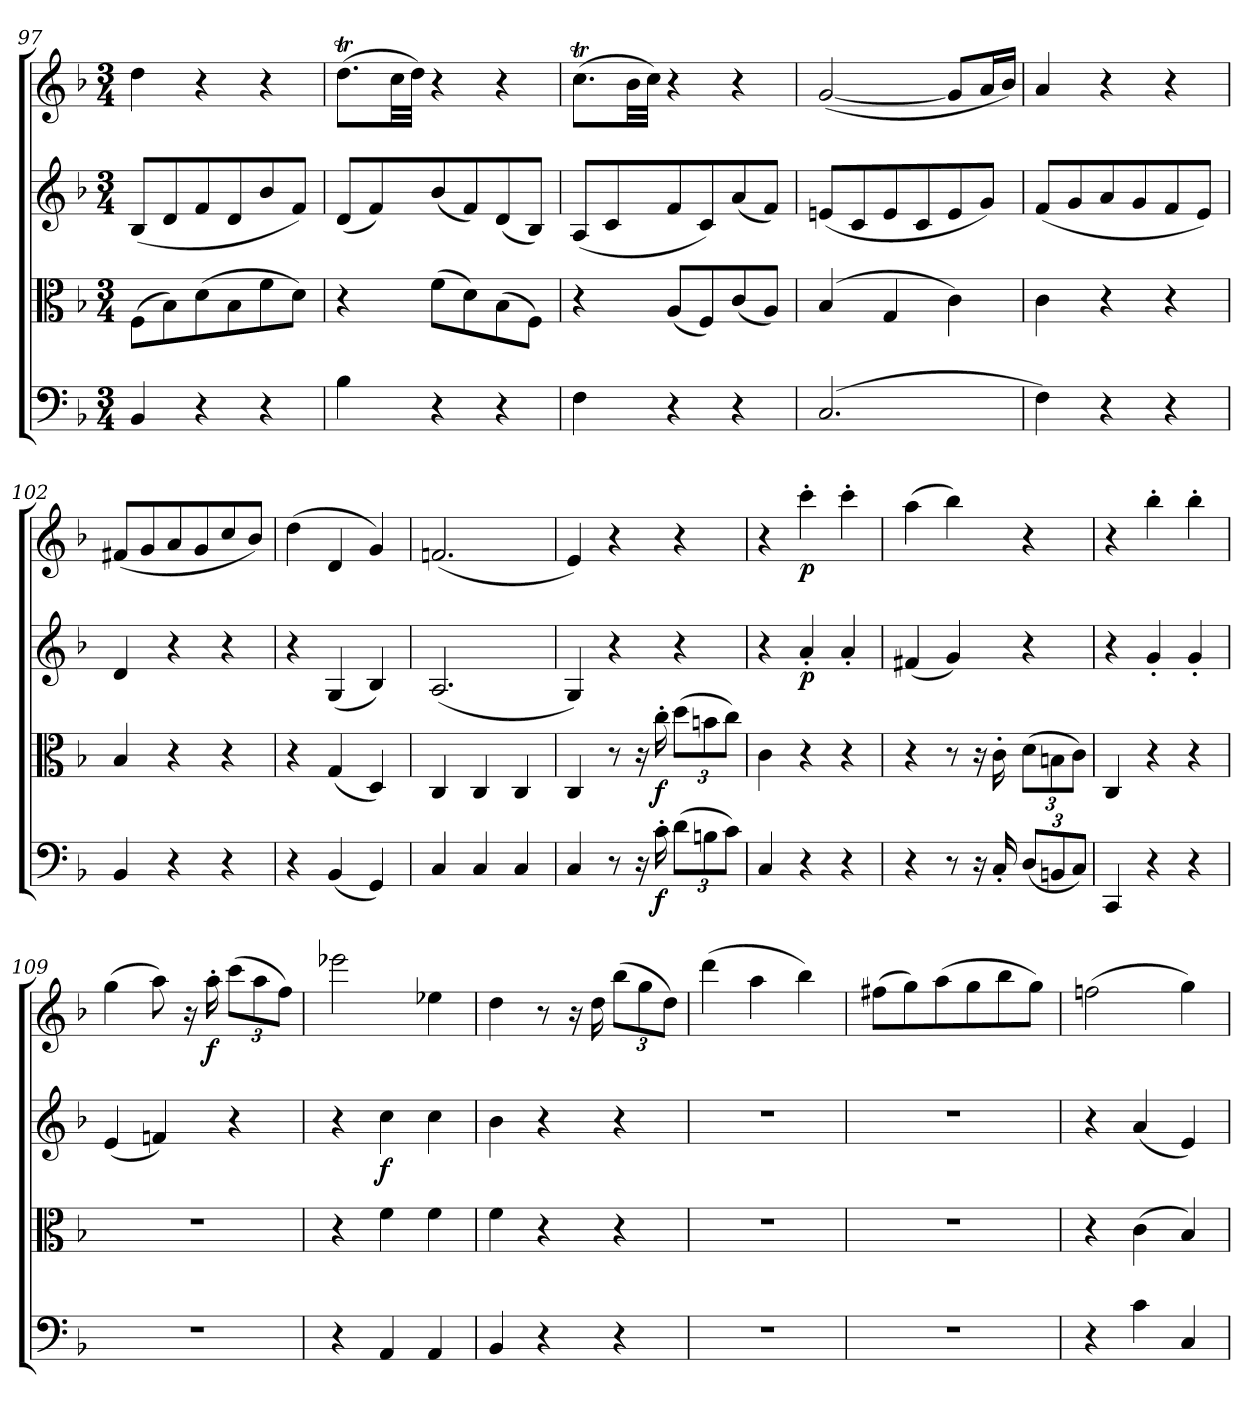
**kern	**dynam	**kern	**dynam	**kern	**dynam	**kern	**dynam
*part4	*part4	*part3	*part3	*part2	*part2	*part1	*part1
*staff4	*staff4	*staff3	*staff3	*staff2	*staff2	*staff1	*staff1
*clefF4	*	*clefC3	*	*clefG2	*	*clefG2	*
*k[b-]	*	*k[b-]	*	*k[b-]	*	*k[b-]	*
*F:	*	*F:	*	*F:	*	*F:	*
*M3/4	*	*M3/4	*	*M3/4	*	*M3/4	*
=97	=97	=97	=97	=97	=97	=97	=97
4BB-/	.	(8F\L	.	(8B-/L	.	4dd\	.
.	.	8B-\)	.	8d/	.	.	.
4r	.	(8d\	.	8f/	.	4r	.
.	.	8B-\	.	8d/	.	.	.
4r	.	8f\	.	8b-/	.	4r	.
.	.	8d\J)	.	8f/J)	.	.	.
=98	=98	=98	=98	=98	=98	=98	=98
4B-\	.	4r	.	(8d/L	.	(8.ddT\L	.
.	.	.	.	8f/)	.	.	.
.	.	.	.	.	.	32cc\LL	.
.	.	.	.	.	.	32dd\JJJ)	.
4r	.	(8f\L	.	(8b-/	.	4r	.
.	.	8d\)	.	8f/)	.	.	.
4r	.	(8B-\	.	(8d/	.	4r	.
.	.	8F\J)	.	8B-/J)	.	.	.
=99	=99	=99	=99	=99	=99	=99	=99
4F\	.	4r	.	(8A/L	.	(8.ccT\L	.
.	.	.	.	8c/	.	.	.
.	.	.	.	.	.	32b-\LL	.
.	.	.	.	.	.	32cc\JJJ)	.
4r	.	(8A/L	.	8f/	.	4r	.
.	.	8F/)	.	8c/)	.	.	.
4r	.	(8c/	.	(8a/	.	4r	.
.	.	8A/J)	.	8f/J)	.	.	.
=100	=100	=100	=100	=100	=100	=100	=100
(2.C/	.	(4B-/	.	(8en/L	.	([2g/	.
.	.	.	.	8c/	.	.	.
.	.	4G/	.	8e/	.	.	.
.	.	.	.	8c/	.	.	.
.	.	4c\)	.	8e/	.	8g/L]	.
.	.	.	.	8g/J)	.	16a/L	.
.	.	.	.	.	.	16b-/JJ)	.
=101	=101	=101	=101	=101	=101	=101	=101
4F\)	.	4c\	.	(8f/L	.	4a/	.
.	.	.	.	8g/	.	.	.
4r	.	4r	.	8a/	.	4r	.
.	.	.	.	8g/	.	.	.
4r	.	4r	.	8f/	.	4r	.
.	.	.	.	8e/J)	.	.	.
=102	=102	=102	=102	=102	=102	=102	=102
4BB-/	.	4B-/	.	4d/	.	(8f#X/L	.
.	.	.	.	.	.	8g/	.
4r	.	4r	.	4r	.	8a/	.
.	.	.	.	.	.	8g/	.
4r	.	4r	.	4r	.	8cc/	.
.	.	.	.	.	.	8b-/J)	.
=103	=103	=103	=103	=103	=103	=103	=103
4r	.	4r	.	4r	.	(4dd\	.
(4BB-/	.	(4G/	.	(4G/	.	4d/	.
4GG/)	.	4D/)	.	4B-/)	.	4g/)	.
=104	=104	=104	=104	=104	=104	=104	=104
4C/	.	4C/	.	(2.A/	.	(2.fn/	.
4C/	.	4C/	.	.	.	.	.
4C/	.	4C/	.	.	.	.	.
=105	=105	=105	=105	=105	=105	=105	=105
4C/	.	4C/	.	4G/)	.	4e/)	.
8r	.	8r	.	4r	.	4r	.
16r	.	16r	.	.	.	.	.
16c'\	f	16cc'\	f	.	.	.	.
(12d\L	.	(12dd\L	.	4r	.	4r	.
12Bn\	.	12bn\	.	.	.	.	.
12c\J)	.	12cc\J)	.	.	.	.	.
=106	=106	=106	=106	=106	=106	=106	=106
4C/	.	4c\	.	4r	.	4r	.
4r	.	4r	.	4a'/	p	4ccc'\	p
4r	.	4r	.	4a'/	.	4ccc'\	.
=107	=107	=107	=107	=107	=107	=107	=107
4r	.	4r	.	(4f#X/	.	(4aa\	.
8r	.	8r	.	4g/)	.	4bb-\)	.
16r	.	16r	.	.	.	.	.
16C'/	.	16c'\	.	.	.	.	.
(12D/L	.	(12d\L	.	4r	.	4r	.
12BBn/	.	12Bn\	.	.	.	.	.
12C/J)	.	12c\J)	.	.	.	.	.
=108	=108	=108	=108	=108	=108	=108	=108
4CC/	.	4C/	.	4r	.	4r	.
4r	.	4r	.	4g'/	.	4bb-'\	.
4r	.	4r	.	4g'/	.	4bb-'\	.
=109	=109	=109	=109	=109	=109	=109	=109
2.r	.	2.r	.	(4e/	.	(4gg\	.
.	.	.	.	4fn/)	.	8aa\)	.
.	.	.	.	.	.	16r	.
.	.	.	.	.	.	16aa'\	f
.	.	.	.	4r	.	(12ccc\L	.
.	.	.	.	.	.	12aa\	.
.	.	.	.	.	.	12ff\J)	.
=110	=110	=110	=110	=110	=110	=110	=110
4r	.	4r	.	4r	.	2eee-X\	.
4AA/	.	4f\	.	4cc\	f	.	.
4AA/	.	4f\	.	4cc\	.	4ee-X\	.
=111	=111	=111	=111	=111	=111	=111	=111
4BB-/	.	4f\	.	4b-\	.	4dd\	.
4r	.	4r	.	4r	.	8r	.
.	.	.	.	.	.	16r	.
.	.	.	.	.	.	16dd\	.
4r	.	4r	.	4r	.	(12bb-\L	.
.	.	.	.	.	.	12gg\	.
.	.	.	.	.	.	12dd\J)	.
=112	=112	=112	=112	=112	=112	=112	=112
2.r	.	2.r	.	2.r	.	(4ddd\	.
.	.	.	.	.	.	4aa\	.
.	.	.	.	.	.	4bb-\)	.
=113	=113	=113	=113	=113	=113	=113	=113
2.r	.	2.r	.	2.r	.	(8ff#X\L	.
.	.	.	.	.	.	8gg\)	.
.	.	.	.	.	.	(8aa\	.
.	.	.	.	.	.	8gg\	.
.	.	.	.	.	.	8bb-\	.
.	.	.	.	.	.	8gg\J)	.
=114	=114	=114	=114	=114	=114	=114	=114
4r	.	4r	.	4r	.	(2ffn\	.
4c\	.	(4c\	.	(4a/	.	.	.
4C/	.	4B-/)	.	4e/)	.	4gg\)	.
=	=	=	=	=	=	=	=
*-	*-	*-	*-	*-	*-	*-	*-
